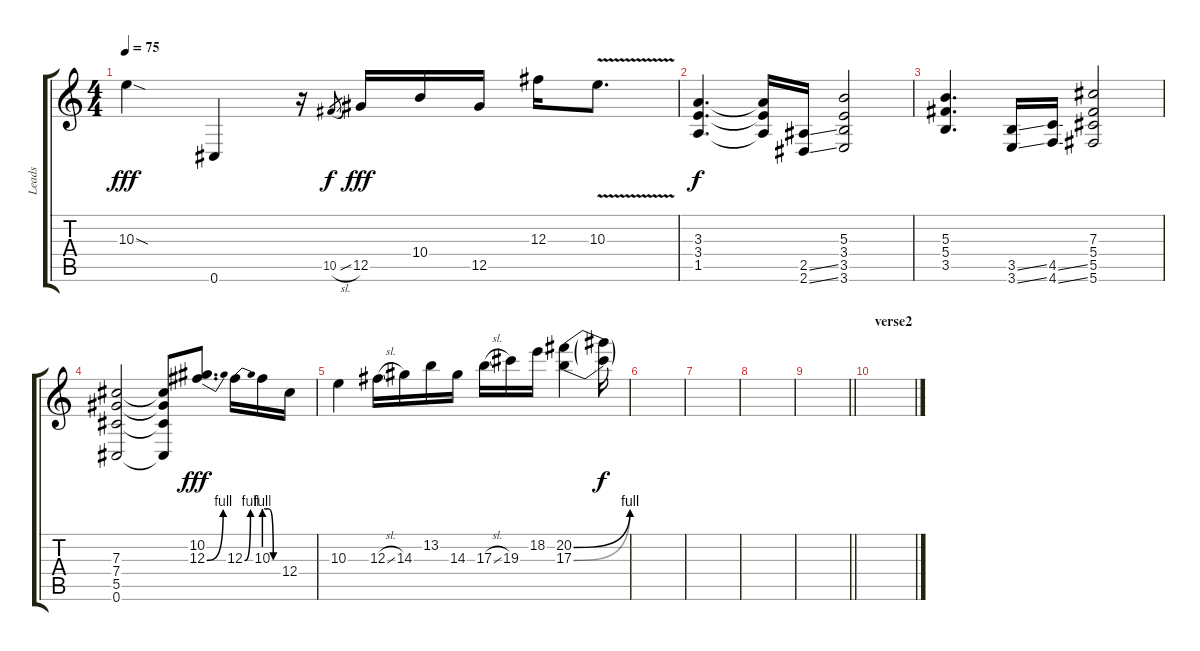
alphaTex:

\track ("Leads" "Leads") {instrument distortionguitar}
\staff {score tabs}
\tuning (Eb4 Bb3 Gb3 Db3 Ab2 Db2) {hide}
\ts (4 4)
\tempo 75
\clef g2
\ks c
10.3{sod}.4{dy fff} 0.6.4 r.16 10.5{sl}.8{gr dy f} 12.5.16{dy fff} 10.4.16 12.5.16 12.3.16 10.3{v}.8{d} |
(3.3 3.4 1.5).4{d dy f} (3.3{t} 3.4{t} 1.5{t}).16 (2.5{ss} 2.6{ss}).16 (5.3 3.4 3.5 3.6).2 |
(5.3 5.4 3.5).4{d} (3.5{ss} 3.6{ss}).16 (4.5{ss} 4.6{ss}).16 (7.3 5.4 5.5 5.6).2 |
(7.3 7.4 5.5 0.6).2 (7.3{t} 7.4{t} 5.5{t} 0.6{t}).8 (10.2 12.3{be (bend 0 0 60 4)}).8{d dy fff} 12.3{be (bend 0 0 60 4)}.16 10.3{be (custom 0 4 20 4 40 0 60 0)}.16 12.4.16 |
10.3.4 12.3{sl}.16 14.3.16 13.2.16 14.3.16 17.3{sl}.16 19.3.16 18.2.16 (20.2{be (bend 0 0 60 4)} 17.3{be (bend 0 0 60 4)}).4 (20.2{t} 17.3{t}).16{dy f} |
|
|
|
\barLineRight lightlight
|
\section ("" "verse2")
